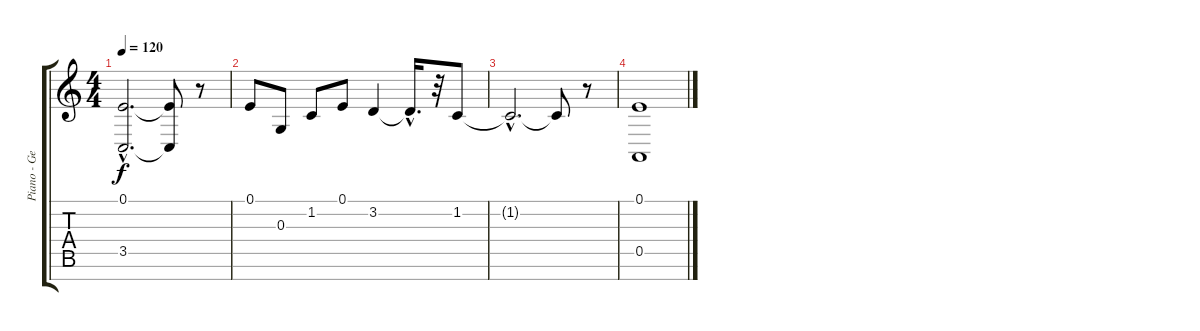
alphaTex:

\track ("Piano - Geoff Downes" "Piano - Ge") {instrument electricpiano1}
\staff {score tabs}
\tuning (E4 B3 G3 D3 A2 E2 B1) {hide}
\ts (4 4)
\tempo 120
\clef g2
\ks c
(0.1{hac t} 3.5{hac t}).2{d dy f} (0.1{t} 3.5{t}).8 r.8 |
0.1.8 0.3.8 1.2.8 0.1.8 3.2.4 3.2{hac t}.16{d} r.32 1.2.8 |
1.2{hac t}.2{d volume 3} 1.2{t}.8 r.8 |
(0.1 0.5).1
